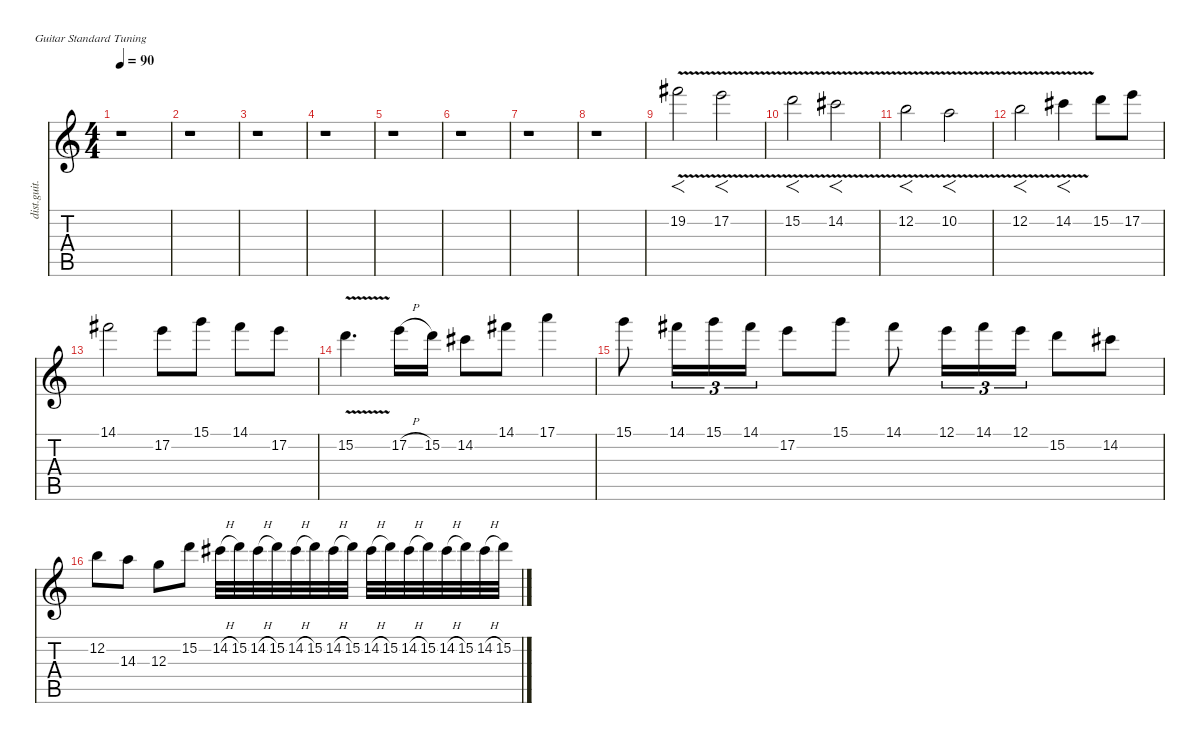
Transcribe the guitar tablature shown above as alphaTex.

\defaultSystemsLayout 4
\hideDynamics
\bracketExtendMode nobrackets
\track ("Guitar Player" "dist.guit.") {instrument distortionguitar}
\staff {score tabs}
\tuning (E4 B3 G3 D3 A2 E2)
\ts (4 4)
\beaming (8 2 2 2 2)
\tempo 90
\clef g2
\ks c
r.1{dy f instrument distortionguitar beam Down} |
r.1{beam Down} |
r.1{beam Down} |
r.1{beam Down} |
r.1{beam Down} |
r.1{beam Down} |
r.1{beam Down} |
r.1{beam Down} |
19.2{v acc #}.2{f beam Down} 17.2{v}.2{f beam Down} |
15.2{v}.2{f beam Down} 14.2{v acc #}.2{f beam Down} |
12.2{v}.2{f beam Down} 10.2{v}.2{f beam Down} |
12.2{v}.2{f beam Down} 14.2{v acc #}.4{f beam Down} 15.2.8{beam Down} 17.2.8{beam Down} |
14.1{acc #}.2{beam Down} 17.2.8{beam Down} 15.1.8{beam Down} 14.1{acc #}.8{beam Down} 17.2.8{beam Down} |
15.2{v}.4{d beam Down} 17.2{h}.16{beam Down} 15.2.16{beam Down} 14.2{acc #}.8{beam Down} 14.1{acc #}.8{beam Down} 17.1.4{beam Down} |
15.1.8{beam Down} 14.1{acc #}.16{tu (3 2) beam Down} 15.1.16{tu (3 2) dy mp beam Down} 14.1{acc #}.16{tu (3 2) dy f beam Down} 17.2.8{beam Down} 15.1.8{beam Down} 14.1{acc #}.8{beam Down} 12.1.16{tu (3 2) beam Down} 14.1{acc #}.16{tu (3 2) dy mp beam Down} 12.1.16{tu (3 2) dy f beam Down} 15.2.8{beam Down} 14.2{acc #}.8{beam Down} |
12.2.8{beam Down} 14.3.8{beam Down} 12.3.8{beam Down} 15.2.8{beam Down} 14.2{h acc #}.32{beam Down} 15.2.32{beam Down} 14.2{h acc #}.32{beam Down} 15.2.32{beam Down} 14.2{h acc #}.32{beam Down} 15.2.32{beam Down} 14.2{h acc #}.32{beam Down} 15.2.32{beam Down} 14.2{h acc #}.32{beam Down} 15.2.32{beam Down} 14.2{h acc #}.32{beam Down} 15.2.32{beam Down} 14.2{h acc #}.32{beam Down} 15.2.32{beam Down} 14.2{h acc #}.32{beam Down} 15.2.32{beam Down}
